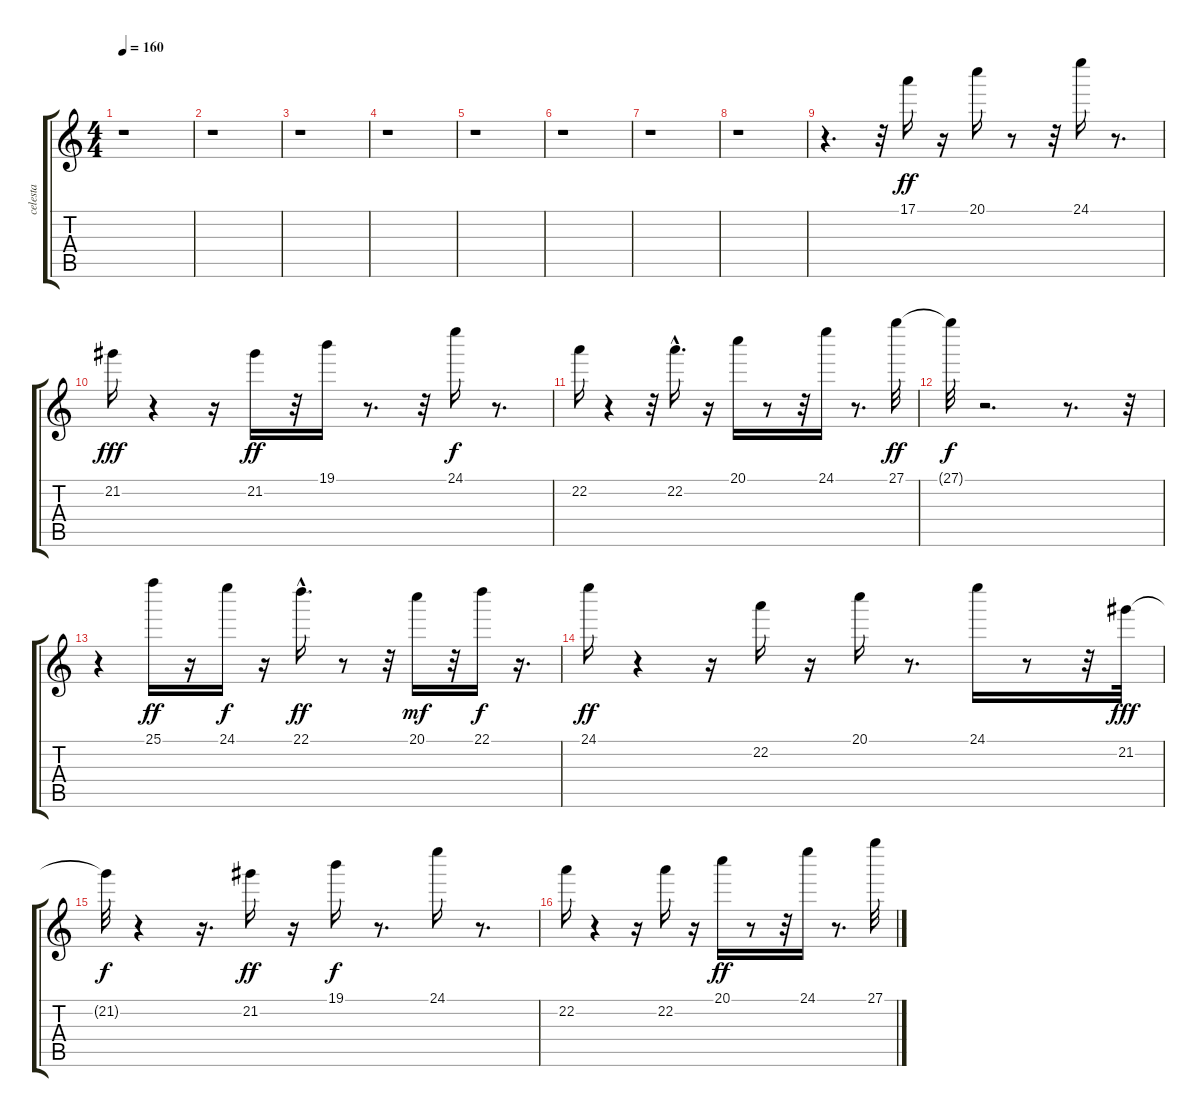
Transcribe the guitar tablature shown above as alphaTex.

\track ("celesta" "celesta") {instrument acousticguitarnylon}
\staff {score tabs}
\tuning (E4 B3 G3 D3 A2 E2) {hide}
\ts (4 4)
\tempo 160
\clef g2
\ks c
r.1{dy fff} |
r.1 |
r.1 |
r.1 |
r.1 |
r.1 |
r.1 |
r.1 |
r.4{d} r.32 17.1.16{dy ff} r.16 20.1.16 r.8 r.32 24.1.16 r.8{d} |
21.2.16{dy fff} r.4 r.16 21.2.16{dy ff} r.32 19.1.16 r.8{d} r.32 24.1.16{dy f} r.8{d} |
22.2.16 r.4 r.32 22.2{hac}.16{d} r.16 20.1.16 r.8 r.32 24.1.16 r.8{d} 27.1.32{dy ff} |
27.1{t}.32{dy f} r.2{d} r.8{d} r.32 |
r.4 25.1.16{dy ff} r.16 24.1.16{dy f} r.16 22.1{hac}.16{d dy ff} r.8 r.32 20.1.16{dy mf} r.32 22.1.16{dy f} r.16{d} |
24.1.16{dy ff} r.4 r.16 22.2.16 r.16 20.1.16 r.8{d} 24.1.16 r.8 r.32 21.2.32{dy fff} |
21.2{t}.32{dy f} r.4 r.16{d} 21.2.16{dy ff} r.16 19.1.16{dy f} r.8{d} 24.1.16 r.8{d} |
22.2.16 r.4 r.16 22.2.16 r.16 20.1.16{dy ff} r.8 r.32 24.1.16 r.8{d} 27.1.32
